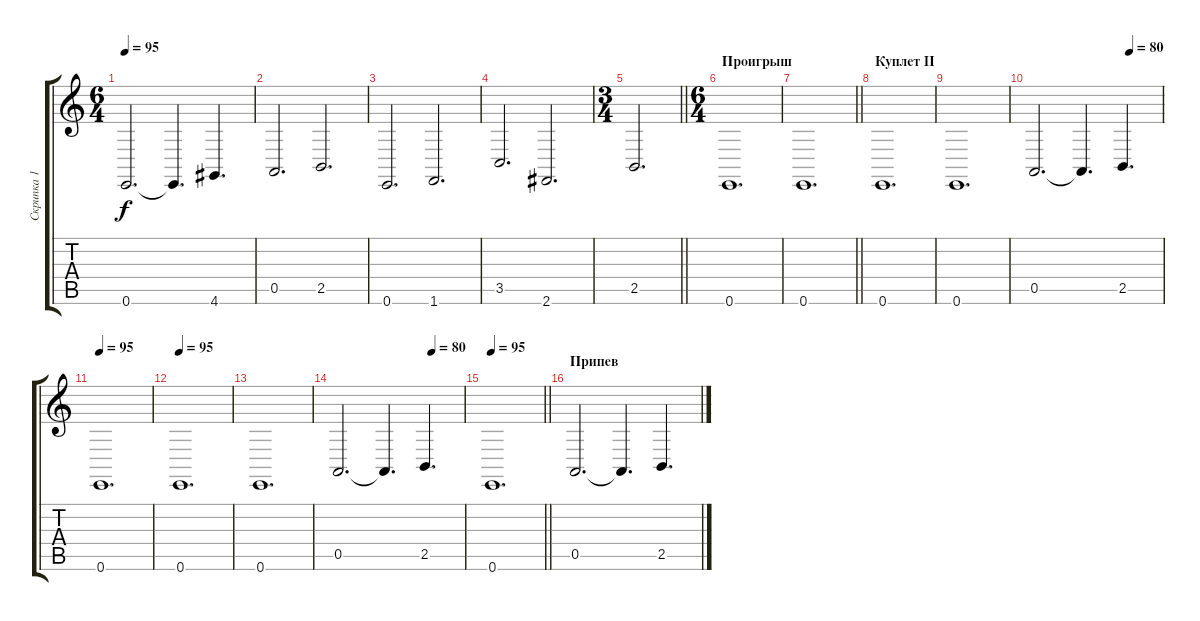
\track ("Скрипка 1" "Скрипка 1") {instrument stringensemble1}
\staff {score tabs}
\tuning (E4 B3 G3 D3 A2 E2) {hide}
\ts (6 4)
\tempo 95
\clef g2
\ks c
0.6.2{d dy f} 0.6{t}.4{d} 4.6.4{d} |
0.5.2{d} 2.5.2{d} |
0.6.2{d} 1.6.2{d} |
3.5.2{d} 2.6.2{d} |
\ts (3 4)
\barLineRight lightlight
2.5.2{d} |
\ts (6 4)
\section ("" "Проигрыш")
0.6.1{d} |
\barLineRight lightlight
0.6.1{d} |
\section ("" "Куплет II")
0.6.1{d} |
0.6.1{d} |
\tempo (80 0.75)
0.5.2{d} 0.5{t}.4{d} 2.5.4{d} |
\tempo 95
0.6.1{d} |
\tempo 95
0.6.1{d} |
0.6.1{d} |
\tempo (80 0.75)
0.5.2{d} 0.5{t}.4{d} 2.5.4{d} |
\tempo 95
\barLineRight lightlight
0.6.1{d} |
\section ("" "Припев")
0.5.2{d} 0.5{t}.4{d} 2.5.4{d}
